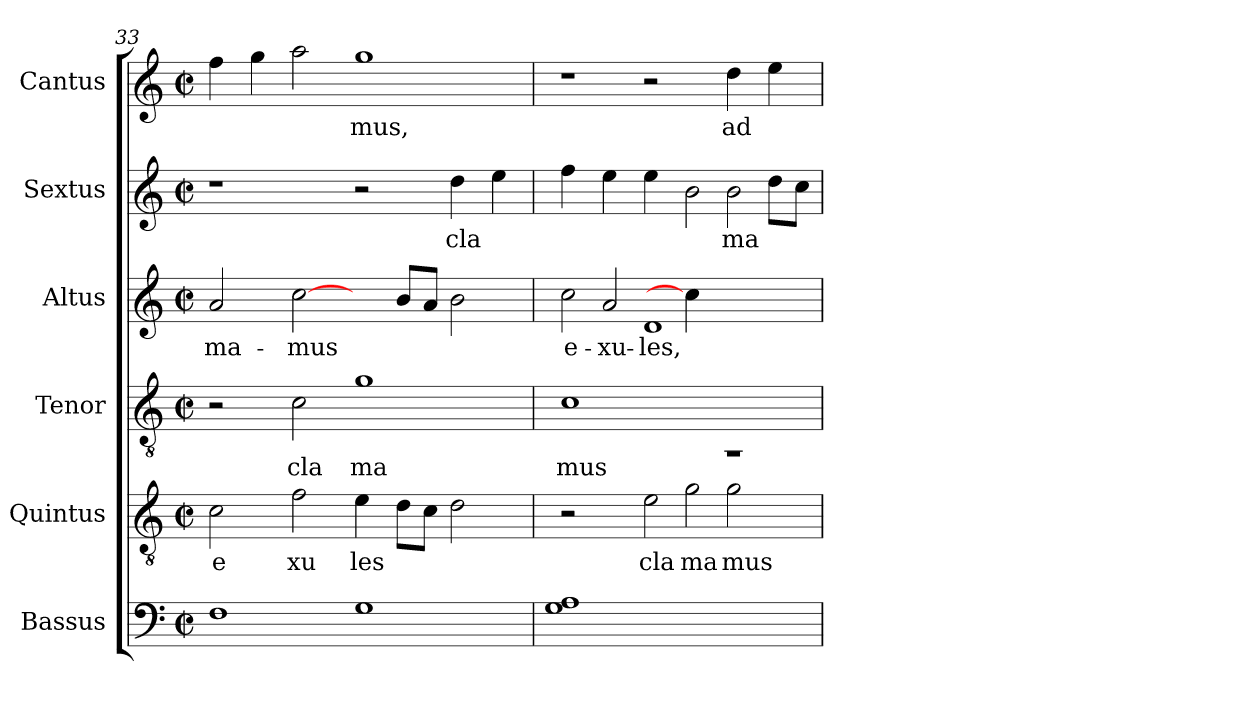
**kern	**kern	**text	**kern	**text	**kern	**text	**kern	**text	**kern	**text
*part6	*part5	*part5	*part4	*part4	*part3	*part3	*part2	*part2	*part1	*part1
*staff6	*staff5	*staff5	*staff4	*staff4	*staff3	*staff3	*staff2	*staff2	*staff1	*staff1
*I"Bassus	*I"Quintus	*	*I"Tenor	*	*I"Altus	*	*I"Sextus	*	*I"Cantus	*
*I'Bassus	*I'Quintus	*	*I'Tenor	*	*I'Altus	*	*I'Sextus	*	*I'Cantus	*
*clefF4	*clefGv2	*	*clefGv2	*	*clefG2	*	*clefG2	*	*clefG2	*
*M2/2	*M2/2	*	*M2/2	*	*M2/2	*	*M2/2	*	*M2/2	*
*met(c|)	*met(c|)	*	*met(c|)	*	*met(c|)	*	*met(c|)	*	*met(c|)	*
=33	=33	=33	=33	=33	=33	=33	=33	=33	=33	=33
!	!	!LO:LY:b:cj	!	!	!	!LO:LY:b:cj	!	!	!	!
1F	2c\	e	2r	.	2a/	-ma-	1r	.	4ff\	.
.	.	.	.	.	.	.	.	.	4gg\	.
!	!	!LO:LY:b:cj	!	!LO:LY:b:cj	!	!LO:LY:b	!	!	!	!
.	2f\	xu	2c\	cla	[2cc\	-mus	.	.	2aa\	.
!	!	!LO:LY:b	!	!LO:LY:b:cj	!	!	!	!	!	!LO:LY:b:cj
1G	4e\	les	1g	ma	4ryy	.	2r	.	1gg	-mus,
.	8d\L	.	.	.	8b/L	.	.	.	.	.
.	8c\J	.	.	.	8a/J	.	.	.	.	.
!	!	!	!	!	!	!	!	!LO:LY:b	!	!
.	2d\	.	.	.	2b\	.	4dd\	cla	.	.
.	.	.	.	.	.	.	4ee\	.	.	.
=34	=34	=34	=34	=34	=34	=34	=34	=34	=34	=34
!LO:N:vis=1	!	!	!	!LO:LY:b:cj	!LO:N:vis=2	!LO:LY:b:cj	!	!	!LO:N:vis=1	!
4A 4G	2r	.	1c	mus	4cc\	e-	4ff\	.	2r	.
!	!	!	!	!	!LO:N:vis=2	!LO:LY:b:cj	!	!	!	!
1ryy	.	.	.	.	4a/	-xu-	4ee\	.	.	.
!	!LO:N:vis=2	!LO:LY:b:cj	!	!	!LO:N:vis=1	!LO:LY:b:cj	!	!	!	!
.	4e\	cla	.	.	4d	-les,	4ee\	.	2r	.
!	!LO:N:vis=2	!LO:LY:b:cj	!	!	!	!	!LO:N:vis=2	!	!	!
.	4g\	ma	.	.	4cc\]	.	4b\	.	.	.
!	!LO:N:vis=2	!LO:LY:b:cj	!LO:N:vis=1	!	!	!	!LO:N:vis=2	!LO:LY:b:cj	!	!LO:LY:b
.	4g\	mus	4rAA	.	2ryy	.	4b\	ma	4dd\	ad
4ryy	4ryy	.	4ryy	.	.	.	8dd\L	.	4ee\	.
.	.	.	.	.	.	.	8cc\J	.	.	.
=	=	=	=	=	=	=	=	=	=	=
*-	*-	*-	*-	*-	*-	*-	*-	*-	*-	*-
